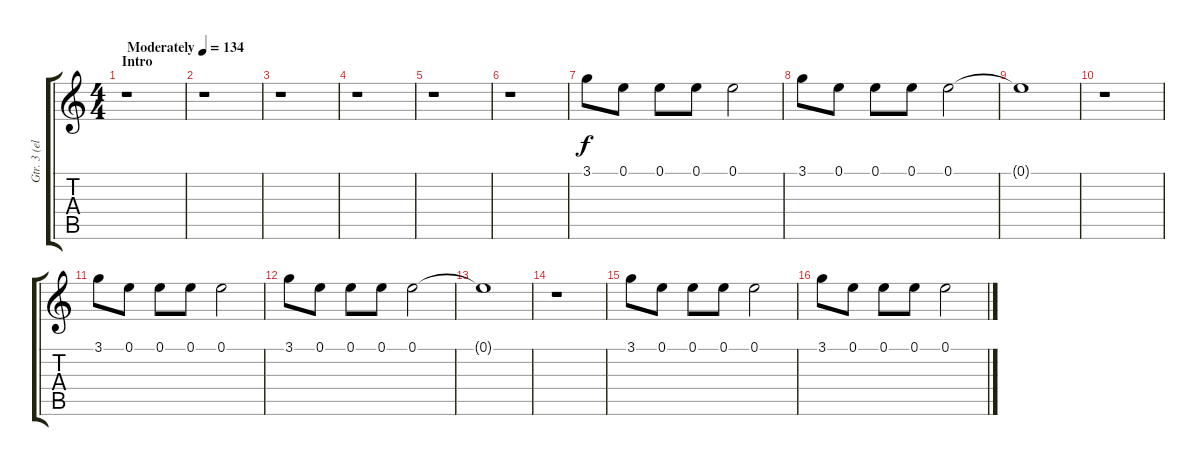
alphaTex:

\track ("Gtr. 3 (elec. w/dist.)" "Gtr. 3 (el") {instrument overdrivenguitar}
\staff {score tabs}
\tuning (E4 B3 G3 D3 A2 E2) {hide}
\ts (4 4)
\section ("" "Intro")
\tempo (134 "Moderately")
\clef g2
\ks c
r.1{dy f instrument overdrivenguitar} |
r.1 |
r.1 |
r.1 |
r.1 |
r.1 |
3.1.8 0.1.8 0.1.8 0.1.8 0.1.2 |
3.1.8 0.1.8 0.1.8 0.1.8 0.1.2 |
0.1{t}.1 |
r.1 |
3.1.8 0.1.8 0.1.8 0.1.8 0.1.2 |
3.1.8 0.1.8 0.1.8 0.1.8 0.1.2 |
0.1{t}.1 |
r.1 |
3.1.8 0.1.8 0.1.8 0.1.8 0.1.2 |
3.1.8 0.1.8 0.1.8 0.1.8 0.1.2
